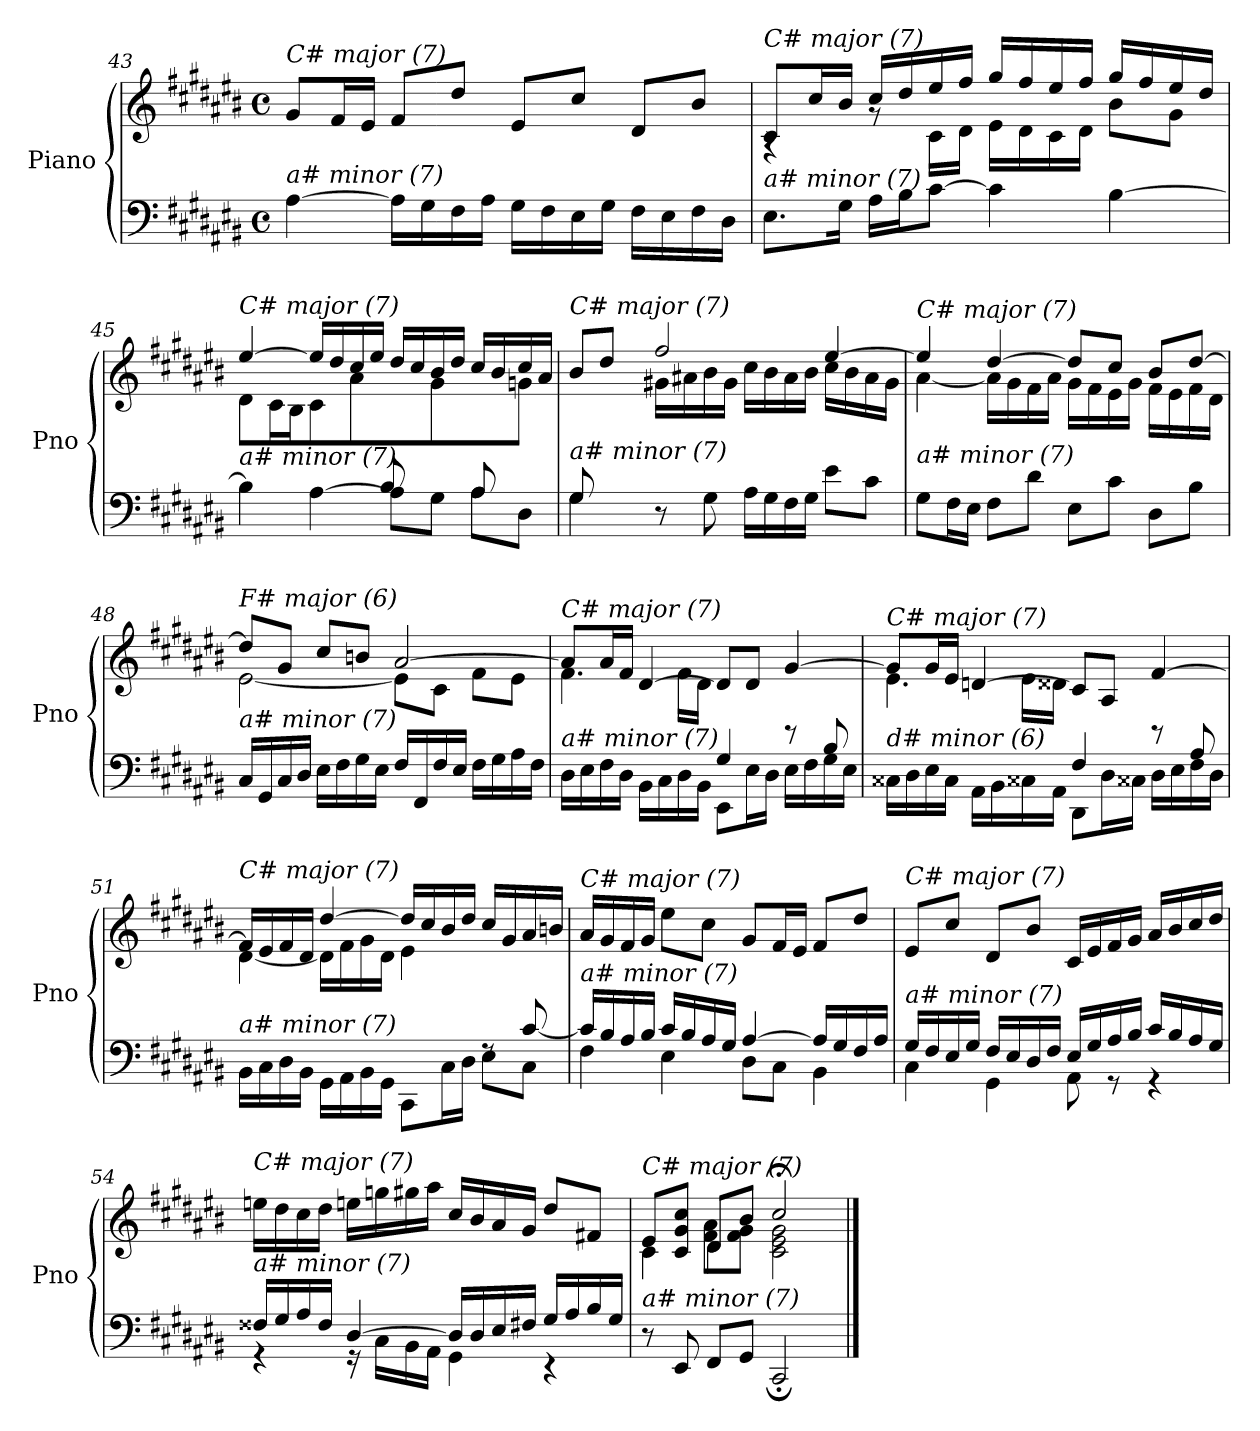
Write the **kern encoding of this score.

**kern	**kern
*part1	*part1
*staff2	*staff1
*I"Piano	*
*I'Pno	*
!!LO:LB:g=z
*clefF4	*clefG2
*k[f#c#g#d#a#e#b#]	*k[f#c#g#d#a#e#b#]
*M4/4	*M4/4
*met(c)	*met(c)
=43	=43
!	!LO:TX:i:t=C# major (7)
!LO:TX:i:t=a# minor (7)	!
[4A#\	8g#/L
.	16f#/L
.	16e#/JJ
16A#\LL]	8f#/L
16G#\	.
16F#\	8dd#/J
16A#\JJ	.
16G#\LL	8e#/L
16F#\	.
16E#\	8cc#/J
16G#\JJ	.
16F#\LL	8d#/L
16E#\	.
16F#\	8b#/J
16D#\JJ	.
=44	=44
*	*^
!	!LO:TX:i:t=C# major (7)	!
!LO:TX:i:t=a# minor (7)	!	!
8.E#\L	8c#/L	4rA
.	16cc#/L	.
16G#\Jk	16b#/JJ	.
16A#\LL	16cc#/LL	8rg
16B#\J	16dd#/	.
[8c#\J	16ee#/	16c#\LL
.	16ff#/JJ	16d#\JJ
4c#\]	16gg#/LL	16e#\LL
.	16ff#/	16d#\
.	16ee#/	16c#\
.	16ff#/JJ	16d#\JJ
[4B#\	16gg#/LL	8b#\L
.	16ff#/	.
.	16ee#/	8g#\J
.	16dd#/JJ	.
=45	=45	=45
*^	*	*
!	!	!LO:TX:i:t=C# major (7)	!
!LO:TX:i:t=a# minor (7)	!	!	!
4B#\]	2ryy	[4ee#/	8d#\L
.	.	.	16c#\L
.	.	.	16B#\JJ
[4A#\	.	16ee#/LL]	8c#\L
.	.	16dd#/	.
.	.	16cc#/	8a#\J
.	.	16ee#/JJ	.
8A#\L]	8B#/L	16dd#/LL	8ryy
.	.	16cc#/	.
8G#\J	8ryy	16b#/	8g#\J
.	.	16dd#/JJ	.
8A#\L	8A#/L	16cc#/LL	8ryy
.	.	16b#/	.
8D#\J	8ryy	16cc#/	8gni\J
.	.	16a#/JJ	.
!!LO:LB:g=z	!!
=46	=46	=46	=46
!	!	!LO:TX:i:t=C# major (7)	!
!LO:TX:i:t=a# minor (7)	!	!	!
8G#/L	4G#\	8b#/L	8ryy
2..ryy	.	8dd#/J	16a-Xj\L
.	.	.	16gni\JJ
.	8r	2ff#/	16g#\LL
.	.	.	16a#\
.	8G#\	.	16b#\
.	.	.	16g#\JJ
.	16A#\LL	.	16cc#\LL
.	16G#\	.	16b#\
.	16F#\	.	16a#\
.	16G#\JJ	.	16b#\JJ
.	8e#\L	[4ee#/	16cc#\LL
.	.	.	16b#\
.	8c#\J	.	16a#\
.	.	.	16g#\JJ
*v	*v	*	*
=47	=47	=47
!	!LO:TX:i:t=C# major (7)	!
!LO:TX:i:t=a# minor (7)	!	!
8G#\L	4ee#/]	[4a#\
16F#\L	.	.
16E#\JJ	.	.
8F#\L	[4dd#/	16a#\LL]
.	.	16g#\
8d#\J	.	16f#\
.	.	16a#\JJ
8E#\L	8dd#/L]	16g#\LL
.	.	16f#\
8c#\J	8cc#/J	16e#\
.	.	16g#\JJ
8D#\L	8b#/L	16f#\LL
.	.	16e#\
8B#\J	[8dd#/J	16f#\
.	.	16d#\JJ
=48	=48	=48
!	!LO:TX:i:t=F# major (6)	!
!LO:TX:i:t=a# minor (7)	!	!
16C#/LL	8dd#/L]	[2e#\
16GG#/	.	.
16C#/	8g#/J	.
16D#/JJ	.	.
16E#\LL	8cc#/L	.
16F#\	.	.
16G#\	8bn/J	.
16E#\JJ	.	.
16F#/LL	[2a#/	8e#\L]
16FF#/	.	.
16F#/	.	8c#\J
16E#/JJ	.	.
16F#\LL	.	8f#\L
16G#\	.	.
16A#\	.	8e#\J
16F#\JJ	.	.
!!LO:PB:g=z	!!
=49	=49	=49
*^	*	*
!	!	!LO:TX:i:t=C# major (7)	!
!LO:TX:i:t=a# minor (7)	!	!	!
2ryy	16D#\LL	8a#/L]	4.f#\
.	16E#\	.	.
.	16F#\	16a#/L	.
.	16D#\JJ	16f#/JJ	.
.	16BB#\LL	[4d#/	.
.	16C#\	.	.
.	16D#\	.	16f#\LL
.	16BB#\JJ	.	16d#\JJ
4G#/	8EE#\L	8d#/L]	4ryy
.	16E#\L	8d#/J	.
.	16D#\JJ	.	.
8ryy	16E#\LL	[4g#/	8rBB
.	16F#\	.	.
8B#/	16G#\	.	8ryy
.	16E#\JJ	.	.
=50	=50	=50	=50
!	!	!LO:TX:i:t=C# major (7)	!
!LO:TX:i:t=d# minor (6)	!	!	!
2ryy	16C##X\LL	8g#/L]	4.e#\
.	16D#\	.	.
.	16E#\	16g#/L	.
.	16C##\JJ	16e#/JJ	.
.	16AA#\LL	[4dni/	.
.	16BB#\	.	.
.	16C##X\	.	16e#\LL
.	16AA#\JJ	.	16d##Xi\JJ
4F#/	8DD#\L	8c##/L]	4ryy
.	16D#\L	8A#/J	.
.	16C##X\JJ	.	.
8ryy	16D#\LL	[4f#/	8rBB
.	16E#\	.	.
8A#/	16F#\	.	8ryy
.	16D#\JJ	.	.
=51	=51	=51	=51
*	*^	*	*^
!	!	!	!LO:TX:i:t=C# major (7)	!	!
!LO:TX:i:t=a# minor (7)	!	!	!	!	!
2.ryy	16BB#\LL	2.ryy	16f#/LL]	[4d#\	2.ryy
.	16C#\	.	16e#/	.	.
.	16D#\	.	16f#/	.	.
.	16BB#\JJ	.	16d#/JJ	.	.
.	16GG#\LL	.	[4dd#/	16d#\LL]	.
.	16AA#\	.	.	16f#\	.
.	16BB#\	.	.	16g#\	.
.	16GG#\JJ	.	.	16d#\JJ	.
.	8CC#\L	.	16dd#/LL]	4e#\	.
.	.	.	16cc#/	.	.
.	16C#\L	.	16b#/	.	.
.	16D#\JJ	.	16dd#/JJ	.	.
4ryy	8rF	8E#\L	16cc#/LL	4ryy	4ryy
.	.	.	16g#/	.	.
.	[8c#/	8C#\J	16a#/	.	.
.	.	.	16bn/JJ	.	.
*	*v	*v	*	*	*
*	*	*v	*v	*v
!!LO:LB:g=z
=52	=52	=52
!	!	!LO:TX:i:t=C# major (7)
!LO:TX:i:t=a# minor (7)	!	!
16c#/LL]	4F#\	16a#/LL
16B#/	.	16g#/
16A#/	.	16f#/
16B#/JJ	.	16g#/JJ
16c#/LL	4E#\	8ee#\L
16B#/	.	.
16A#/	.	8cc#\J
16G#/JJ	.	.
[4A#/	8D#\L	8g#/L
.	8C#\J	16f#/L
.	.	16e#/JJ
16A#/LL]	4BB#\	8f#/L
16G#/	.	.
16F#/	.	8dd#/J
16A#/JJ	.	.
=53	=53	=53
!	!	!LO:TX:i:t=C# major (7)
!LO:TX:i:t=a# minor (7)	!	!
16G#/LL	4C#\	8e#/L
16F#/	.	.
16E#/	.	8cc#/J
16G#/JJ	.	.
16F#/LL	4GG#\	8d#/L
16E#/	.	.
16D#/	.	8b#/J
16F#/JJ	.	.
16E#/LL	8AA#\	16c#/LL
16G#/	.	16e#/
16A#/	8r	16f#/
16B#/JJ	.	16g#/JJ
16c#/LL	4r	16a#/LL
16B#/	.	16b#/
16A#/	.	16cc#/
16G#/JJ	.	16dd#/JJ
!!LO:LB:g=z
=54	=54	=54
!	!	!LO:TX:i:t=C# major (7)
!LO:TX:i:t=a# minor (7)	!	!
16F##X/LL	4r	16een\LL
16G#/	.	16dd#\
16A#/	.	16cc#\
16F##/JJ	.	16dd#\JJ
[4D#/	16r	16een\LL
.	16C#\LL	16ggni\
.	16BB#\	16gg#\
.	16AA#\JJ	16aa#\JJ
16D#/LL]	4GG#\	16cc#/LL
16D#/	.	16b#/
16E#/	.	16a#/
16F#X/JJ	.	16g#/JJ
16G#/LL	4r	8dd#/L
16A#/	.	.
16B#/	.	8f#X/J
16G#/JJ	.	.
=55	=55	=55
*	*	*^
*	*	*	*^
!	!	!LO:TX:i:t=C# major (7)	!	!
!LO:TX:i:t=a# minor (7)	!	!	!	!
4ryy	8r	8e#/L	4c#\	4ryy
.	8EE#/	8c#/ 8g#/ 8cc#/J	.	.
4ryy	8FF#/L	8d#/L	8f#\ 8a#\L	4d#\
.	8GG#/J	8b#/J	8f#\ 8g#\J	.
2ryy	2CC#;/	2cc#;</	2c#\ 2e#\ 2g#\	2ryy
*v	*v	*	*	*
*	*v	*v	*v
==	==
*-	*-
